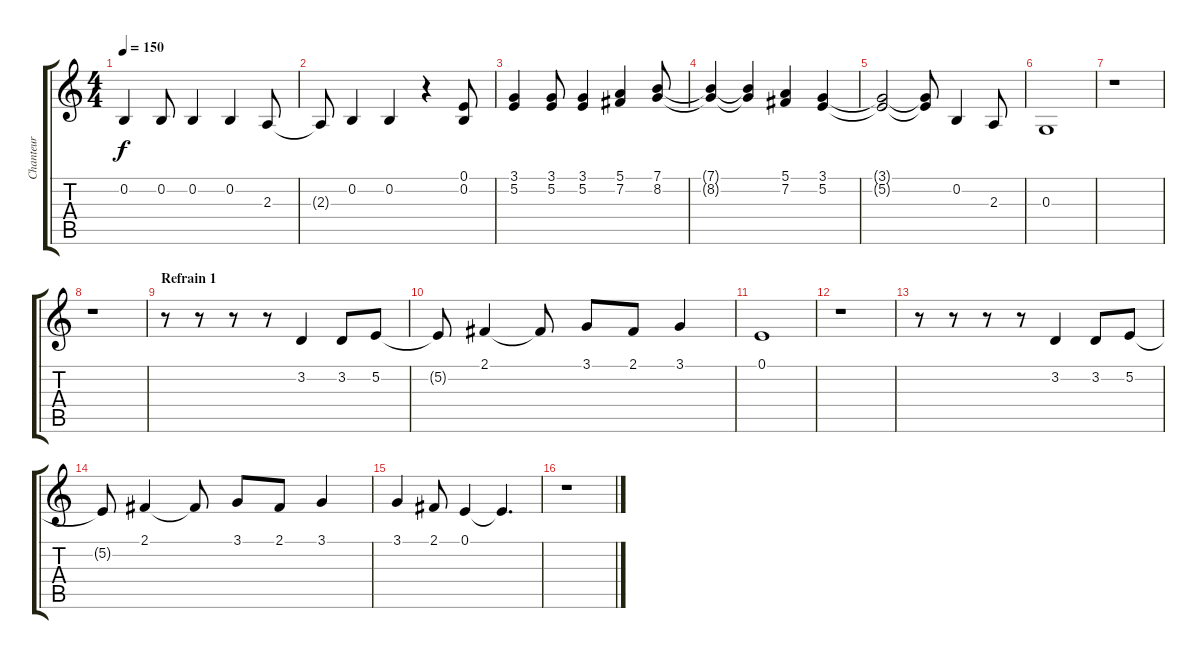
\track ("Chanteur" "Chanteur") {instrument harmonica}
\staff {score tabs}
\tuning (E4 B3 G3 D3 A2 E2) {hide}
\ts (4 4)
\tempo 150
\clef g2
\ks c
0.2.4{dy f} 0.2.8 0.2.4 0.2.4 2.3.8 |
2.3{t}.8 0.2.4 0.2.4 r.4 (0.1 0.2).8 |
(3.1 5.2).4 (3.1 5.2).8 (3.1 5.2).4 (5.1 7.2).4 (7.1 8.2).8 |
(7.1{t} 8.2{t}).4 (7.1{t} 8.2{t}).4 (5.1 7.2).4 (3.1 5.2).4 |
(3.1{t} 5.2{t}).2 (3.1{t} 5.2{t}).8 0.2.4 2.3.8 |
0.3.1 |
r.1 |
r.1 |
\section ("" "Refrain 1")
r.8 r.8 r.8 r.8 3.2.4 3.2.8 5.2.8 |
5.2{t}.8 2.1.4 2.1{t}.8 3.1.8 2.1.8 3.1.4 |
0.1.1 |
r.1 |
r.8 r.8 r.8 r.8 3.2.4 3.2.8 5.2.8 |
5.2{t}.8 2.1.4 2.1{t}.8 3.1.8 2.1.8 3.1.4 |
3.1.4 2.1.8 0.1.4 0.1{t}.4{d} |
r.1
